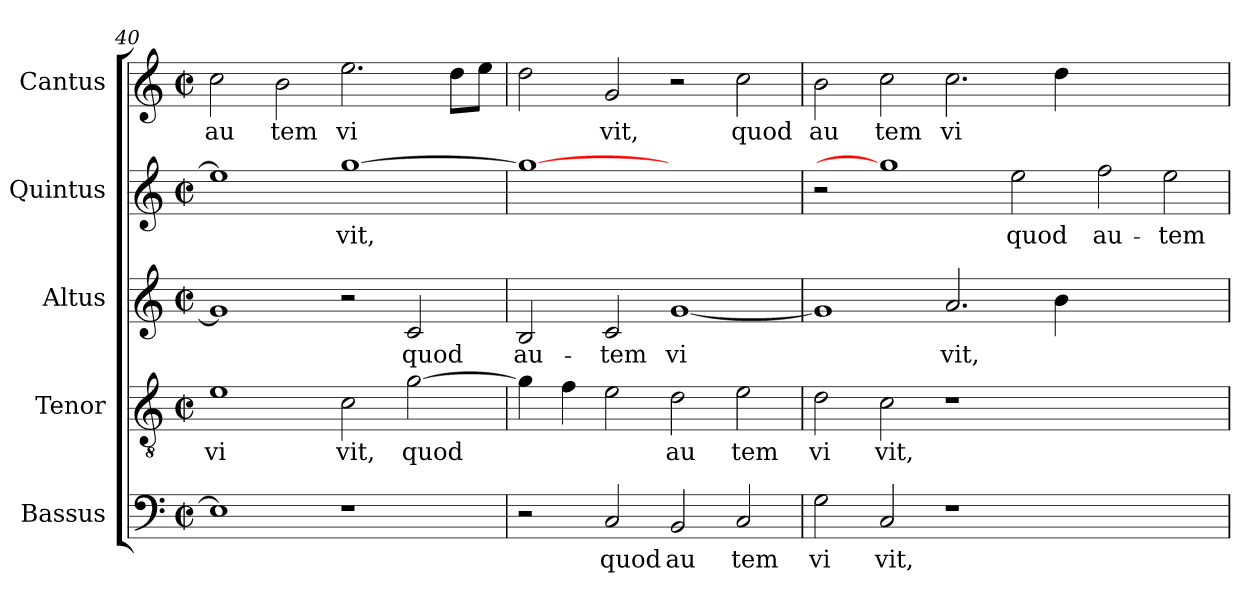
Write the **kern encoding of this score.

**kern	**text	**kern	**text	**kern	**text	**kern	**text	**kern	**text
*part5	*part5	*part4	*part4	*part3	*part3	*part2	*part2	*part1	*part1
*staff5	*staff5	*staff4	*staff4	*staff3	*staff3	*staff2	*staff2	*staff1	*staff1
*I"Bassus	*	*I"Tenor	*	*I"Altus	*	*I"Quintus	*	*I"Cantus	*
*clefF4	*	*clefGv2	*	*clefG2	*	*clefG2	*	*clefG2	*
*k[]	*	*k[]	*	*k[]	*	*k[]	*	*k[]	*
*C:	*	*C:	*	*C:	*	*C:	*	*C:	*
*M2/2	*	*M2/2	*	*M2/2	*	*M2/2	*	*M2/2	*
*met(c|)	*	*met(c|)	*	*met(c|)	*	*met(c|)	*	*met(c|)	*
=40	=40	=40	=40	=40	=40	=40	=40	=40	=40
!	!LO:LY:b:cj	!	!LO:LY:b:cj	!	!LO:LY:b:cj	!	!LO:LY:b:cj	!	!LO:LY:b:cj
1E]	.	1e	vi	1g]	.	1ee]	--	2cc\	au
!	!	!	!	!	!	!	!	!	!LO:LY:b:cj
.	.	.	.	.	.	.	.	2b\	tem
!	!	!	!LO:LY:b:cj	!	!	!	!LO:LY:b:cj	!	!LO:LY:b:cj
1r	.	2c\	vit,	2r	.	[>1gg	-vit,	2.ee\	vi
!	!	!	!LO:LY:b:cj	!	!LO:LY:b:cj	!	!	!	!
.	.	[>2g\	quod	2c/	quod	.	.	.	.
!	!	!	!	!	!	!	!	!	!LO:LY:b:cj
.	.	.	.	.	.	.	.	8dd\L	.
!	!	!	!	!	!	!	!	!	!LO:LY:b:cj
.	.	.	.	.	.	.	.	8ee\J	.
=41	=41	=41	=41	=41	=41	=41	=41	=41	=41
!	!	!	!LO:LY:b:cj	!	!LO:LY:b:cj	!	!LO:LY:b:cj	!	!LO:LY:b:cj
2r	.	4g\]	.	2B/	au-	1gg_	.	2dd\	.
!	!	!	!LO:LY:b:cj	!	!	!	!	!	!
.	.	4f\	.	.	.	.	.	.	.
!	!LO:LY:b:cj	!	!LO:LY:b:cj	!	!LO:LY:b:cj	!	!	!	!LO:LY:b:cj
2C/	quod	2e\	.	2c/	-tem	.	.	2g/	vit,
!	!LO:LY:b:cj	!	!LO:LY:b:cj	!	!LO:LY:b:cj	!	!	!	!
2BB/	au	2d\	au	[<1g	vi-	1ryy	.	2r	.
!	!LO:LY:b:cj	!	!LO:LY:b:cj	!	!	!	!	!	!LO:LY:b:cj
2C/	tem	2e\	tem	.	.	.	.	2cc\	quod
=42	=42	=42	=42	=42	=42	=42	=42	=42	=42
!	!LO:LY:b:cj	!	!LO:LY:b:cj	!	!LO:LY:b:cj	!	!	!	!LO:LY:b:cj
2G\	vi	2d\	vi	1g]	--	2r	.	2b\	au
!	!LO:LY:b:cj	!	!LO:LY:b:cj	!	!	!	!	!	!LO:LY:b:cj
2C/	vit,	2c\	vit,	.	.	1gg]	.	2cc\	tem
!	!	!	!	!	!LO:LY:b:cj	!	!	!	!LO:LY:b:cj
1r	.	1r	.	2.a/	-vit,	.	.	2.cc\	vi
!	!	!	!	!	!	!	!LO:LY:b:cj	!	!
.	.	.	.	.	.	2ee\	quod	.	.
!	!	!	!	!	!LO:LY:b:cj	!	!	!	!LO:LY:b:cj
.	.	.	.	4b\	.	.	.	4dd\	.
!	!	!	!	!	!	!	!LO:LY:b:cj	!	!
1ryy	.	1ryy	.	1ryy	.	2ff\	au-	1ryy	.
!	!	!	!	!	!	!	!LO:LY:b:cj	!	!
.	.	.	.	.	.	2ee\	-tem	.	.
=	=	=	=	=	=	=	=	=	=
*-	*-	*-	*-	*-	*-	*-	*-	*-	*-
